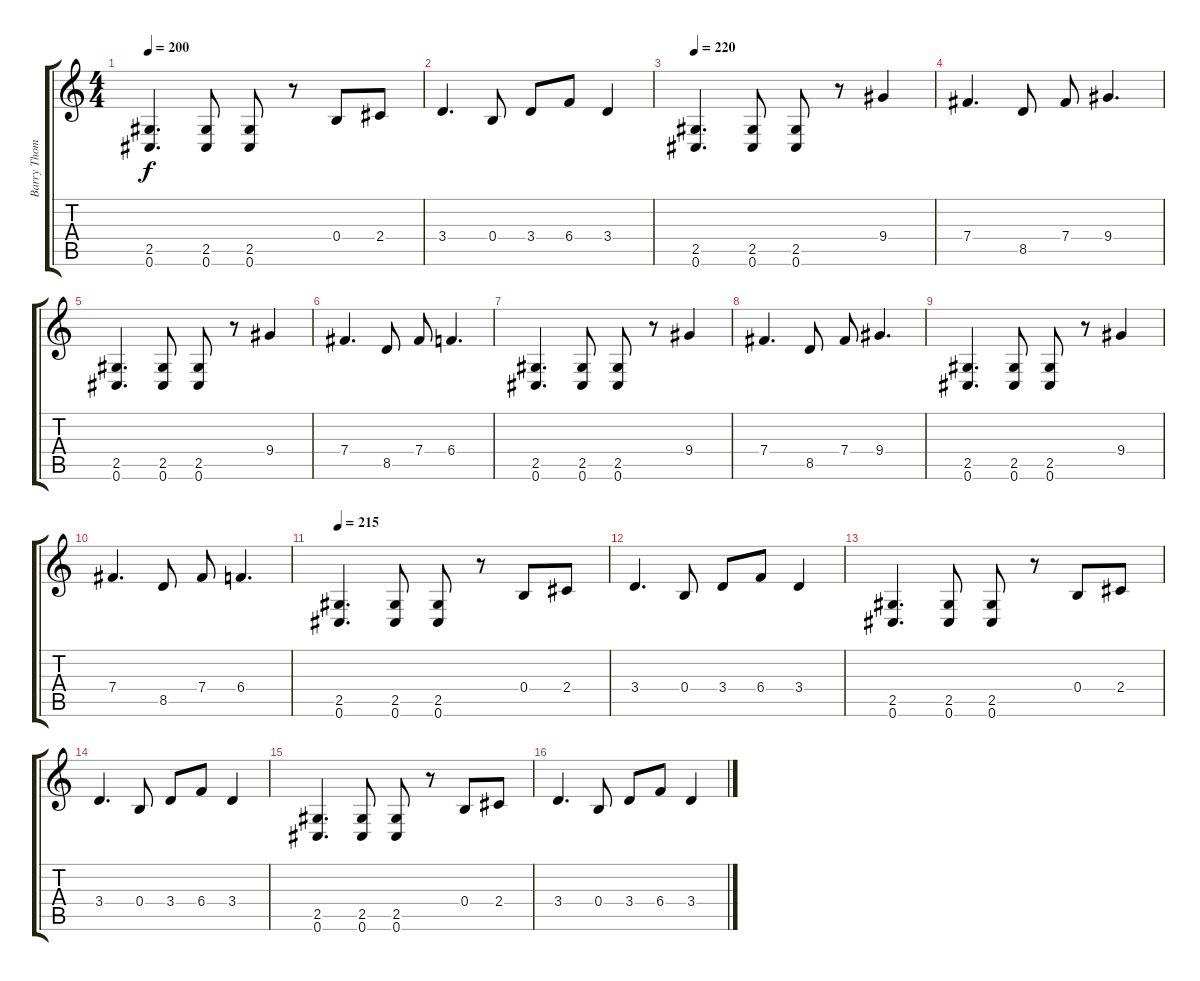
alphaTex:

\track ("Barry Thomson" "Barry Thom") {instrument distortionguitar}
\staff {score tabs}
\tuning (Db4 Ab3 E3 B2 Gb2 Db2) {hide}
\ts (4 4)
\tempo 200
\clef g2
\ks c
(2.5 0.6).4{d dy f} (2.5 0.6).8 (2.5 0.6).8 r.8 0.4.8 2.4.8 |
3.4.4{d} 0.4.8 3.4.8 6.4.8 3.4.4 |
\tempo 220
(2.5 0.6).4{d} (2.5 0.6).8 (2.5 0.6).8 r.8 9.4.4 |
7.4.4{d} 8.5.8 7.4.8 9.4.4{d} |
(2.5 0.6).4{d} (2.5 0.6).8 (2.5 0.6).8 r.8 9.4.4 |
7.4.4{d} 8.5.8 7.4.8 6.4.4{d} |
(2.5 0.6).4{d} (2.5 0.6).8 (2.5 0.6).8 r.8 9.4.4 |
7.4.4{d} 8.5.8 7.4.8 9.4.4{d} |
(2.5 0.6).4{d} (2.5 0.6).8 (2.5 0.6).8 r.8 9.4.4 |
7.4.4{d} 8.5.8 7.4.8 6.4.4{d} |
\tempo 215
(2.5 0.6).4{d} (2.5 0.6).8 (2.5 0.6).8 r.8 0.4.8 2.4.8 |
3.4.4{d} 0.4.8 3.4.8 6.4.8 3.4.4 |
(2.5 0.6).4{d} (2.5 0.6).8 (2.5 0.6).8 r.8 0.4.8 2.4.8 |
3.4.4{d} 0.4.8 3.4.8 6.4.8 3.4.4 |
(2.5 0.6).4{d} (2.5 0.6).8 (2.5 0.6).8 r.8 0.4.8 2.4.8 |
3.4.4{d} 0.4.8 3.4.8 6.4.8 3.4.4
